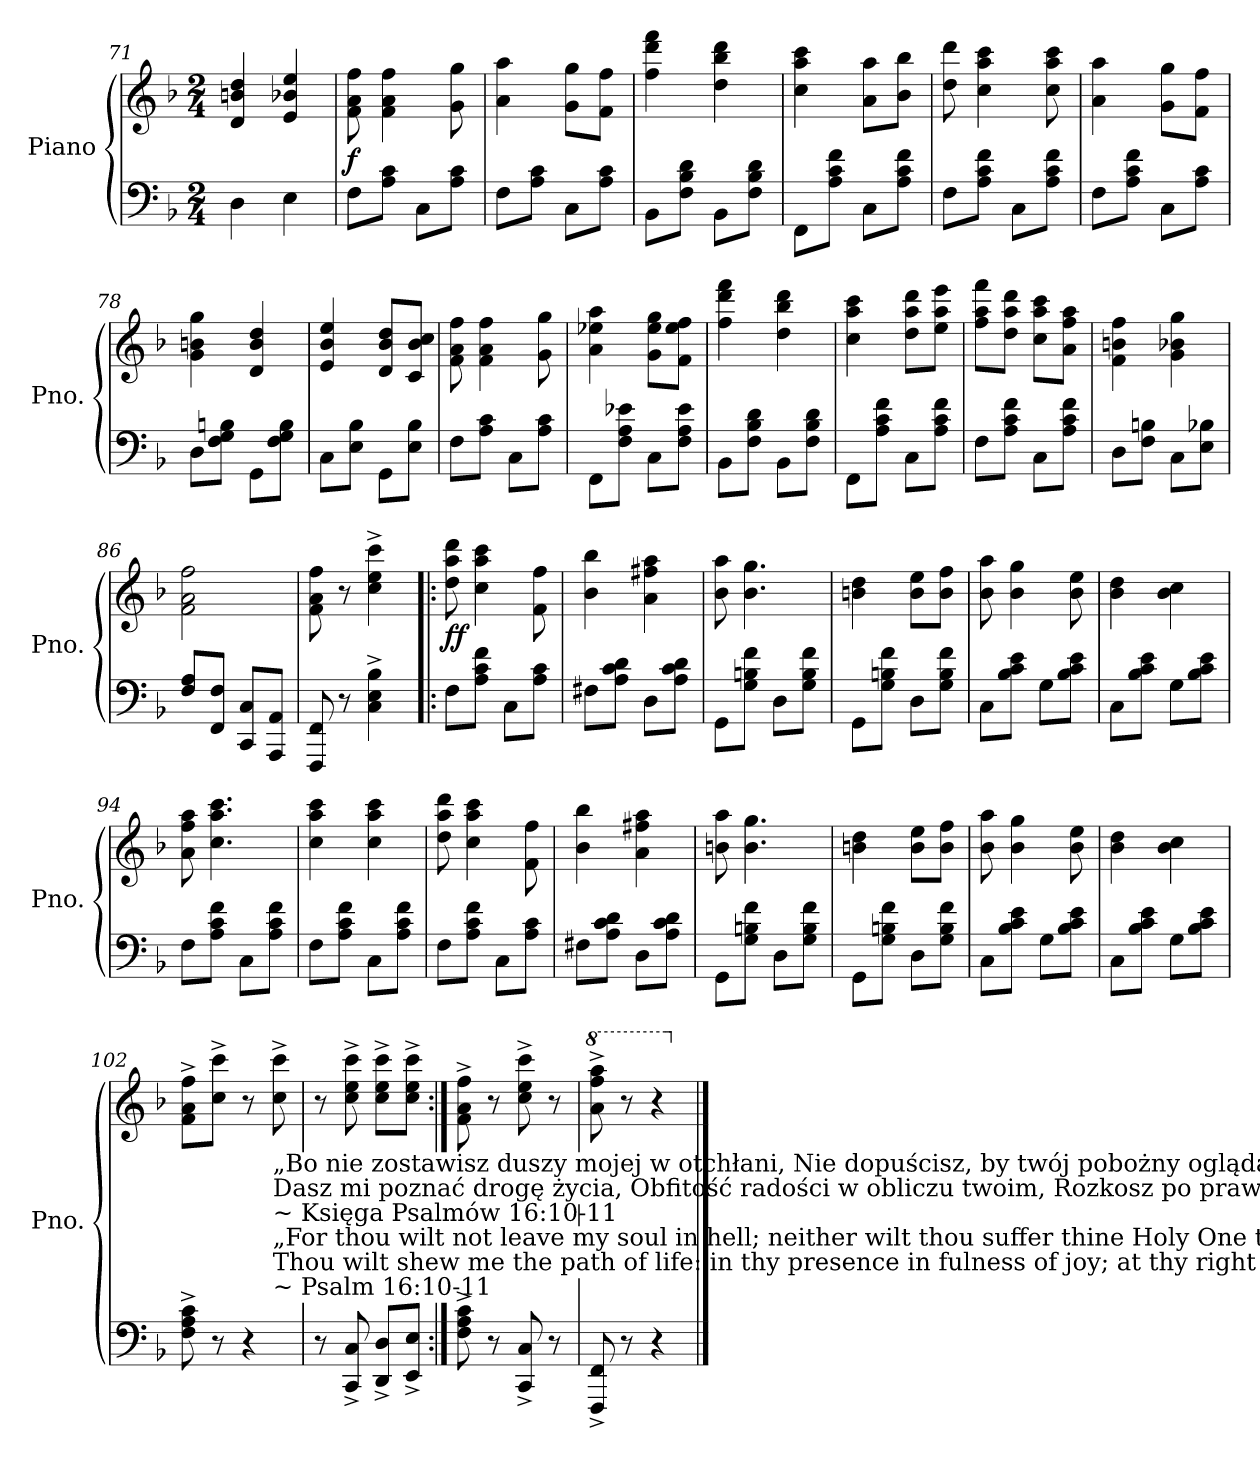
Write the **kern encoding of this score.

**kern	**kern	**dynam
*part1	*part1	*part1
*staff2	*staff1	*staff1/2
*I"Piano	*	*
*I'Pno.	*	*
*clefF4	*clefG2	*
*k[b-]	*k[b-]	*
*M2/4	*M2/4	*
=71	=71	=71
4D\	4d/ 4bn/ 4dd/	.
4E\	4e/ 4b-X/ 4ee/	.
=72	=72	=72
!	!	!LO:DY:b
8F\L	8f\ 8a\ 8ff\	f
8A\ 8c\J	4f\ 4a\ 4ff\	.
8C\L	.	.
8A\ 8c\J	8g\ 8gg\	.
=73	=73	=73
8F\L	4a\ 4aa\	.
8A\ 8c\J	.	.
8C\L	8g\ 8gg\L	.
8A\ 8c\J	8f\ 8ff\J	.
=74	=74	=74
8BB-\L	4ff\ 4ddd\ 4fff\	.
8F\ 8B-\ 8d\J	.	.
8BB-\L	4dd\ 4bb-\ 4ddd\	.
8F\ 8B-\ 8d\J	.	.
=75	=75	=75
8FF\L	4cc\ 4aa\ 4ccc\	.
8A\ 8c\ 8f\J	.	.
8C\L	8a\ 8aa\L	.
8A\ 8c\ 8f\J	8b-\ 8bb-\J	.
=76	=76	=76
8F\L	8dd\ 8ddd\	.
8A\ 8c\ 8f\J	4cc\ 4aa\ 4ccc\	.
8C\L	.	.
8A\ 8c\ 8f\J	8cc\ 8aa\ 8ccc\	.
=77	=77	=77
8F\L	4a\ 4aa\	.
8A\ 8c\ 8f\J	.	.
8C\L	8g\ 8gg\L	.
8A\ 8c\J	8f\ 8ff\J	.
=78	=78	=78
8D\L	4g\ 4bn\ 4gg\	.
8F\ 8G\ 8Bn\J	.	.
8GG\L	4d/ 4b/ 4dd/	.
8F\ 8G\ 8B\J	.	.
!!LO:LB:g=z
=79	=79	=79
8C\L	4e/ 4b-/ 4ee/	.
8E\ 8B-\J	.	.
8GG\L	8d/ 8b-/ 8dd/L	.
8E\ 8B-\J	8c/ 8b-/ 8cc/J	.
=80	=80	=80
8F\L	8f\ 8a\ 8ff\	.
8A\ 8c\J	4f\ 4a\ 4ff\	.
8C\L	.	.
8A\ 8c\J	8g\ 8gg\	.
=81	=81	=81
8FF\L	4a\ 4ee-X\ 4aa\	.
8F\ 8A\ 8e-X\J	.	.
8C\L	8g\ 8ee-\ 8gg\L	.
8F\ 8A\ 8e-\J	8f\ 8ee-\ 8ff\J	.
=82	=82	=82
8BB-\L	4ff\ 4ddd\ 4fff\	.
8F\ 8B-\ 8d\J	.	.
8BB-\L	4dd\ 4bb-\ 4ddd\	.
8F\ 8B-\ 8d\J	.	.
=83	=83	=83
8FF\L	4cc\ 4aa\ 4ccc\	.
8A\ 8c\ 8f\J	.	.
8C\L	8dd\ 8aa\ 8ddd\L	.
8A\ 8c\ 8f\J	8ee\ 8aa\ 8eee\J	.
=84	=84	=84
8F\L	8ff\ 8aa\ 8fff\L	.
8A\ 8c\ 8f\J	8dd\ 8aa\ 8ddd\J	.
8C\L	8cc\ 8aa\ 8ccc\L	.
8A\ 8c\ 8f\J	8a\ 8ff\ 8aa\J	.
=85	=85	=85
8D\L	4f\ 4bn\ 4ff\	.
8F\ 8Bn\J	.	.
8C\L	4g\ 4b-X\ 4gg\	.
8E\ 8B-X\J	.	.
=86	=86	=86
8F/ 8A/L	2f\ 2a\ 2ff\	.
8FF/ 8F/J	.	.
8CC/ 8C/L	.	.
8AAA/ 8AA/J	.	.
=87	=87	=87
8FFF/ 8FF/	8f\ 8a\ 8ff\	.
8r	8r	.
4C\^ 4E\^ 4B-\^	4cc\^ 4ee\^ 4ccc\^	.
!!LO:LB:g=z
=88!|:	=88!|:	=88!|:
!	!	!LO:DY:b
8F\L	8dd\ 8aa\ 8ddd\	ff
8A\ 8c\ 8f\J	4cc\ 4aa\ 4ccc\	.
8C\L	.	.
8A\ 8c\J	8f\ 8ff\	.
=89	=89	=89
8F#X\L	4b-\ 4bb-\	.
8A\ 8c\ 8d\J	.	.
8D\L	4a\ 4ff#X\ 4aa\	.
8A\ 8c\ 8d\J	.	.
=90	=90	=90
8GG\L	8b-\ 8aa\	.
8G\ 8Bn\ 8f\J	4.b-\ 4.gg\	.
8D\L	.	.
8G\ 8B\ 8f\J	.	.
=91	=91	=91
8GG\L	4bn\ 4dd\	.
8G\ 8Bn\ 8f\J	.	.
8D\L	8b\ 8ee\L	.
8G\ 8B\ 8f\J	8b\ 8ff\J	.
=92	=92	=92
8C\L	8b-\ 8aa\	.
8B-\ 8c\ 8e\J	4b-\ 4gg\	.
8G\L	.	.
8B-\ 8c\ 8e\J	8b-\ 8ee\	.
=93	=93	=93
8C\L	4b-\ 4dd\	.
8B-\ 8c\ 8e\J	.	.
8G\L	4b-\ 4cc\	.
8B-\ 8c\ 8e\J	.	.
=94	=94	=94
8F\L	8a\ 8ff\ 8aa\	.
8A\ 8c\ 8f\J	4.cc\ 4.aa\ 4.ccc\	.
8C\L	.	.
8A\ 8c\ 8f\J	.	.
=95	=95	=95
8F\L	4cc\ 4aa\ 4ccc\	.
8A\ 8c\ 8f\J	.	.
8C\L	4cc\ 4aa\ 4ccc\	.
8A\ 8c\ 8f\J	.	.
!!LO:PB:g=z
=96	=96	=96
8F\L	8dd\ 8aa\ 8ddd\	.
8A\ 8c\ 8f\J	4cc\ 4aa\ 4ccc\	.
8C\L	.	.
8A\ 8c\J	8f\ 8ff\	.
=97	=97	=97
8F#X\L	4b-\ 4bb-\	.
8A\ 8c\ 8d\J	.	.
8D\L	4a\ 4ff#X\ 4aa\	.
8A\ 8c\ 8d\J	.	.
=98	=98	=98
8GG\L	8bn\ 8aa\	.
8G\ 8Bn\ 8f\J	4.b\ 4.gg\	.
8D\L	.	.
8G\ 8B\ 8f\J	.	.
=99	=99	=99
8GG\L	4bn\ 4dd\	.
8G\ 8Bn\ 8f\J	.	.
8D\L	8b\ 8ee\L	.
8G\ 8B\ 8f\J	8b\ 8ff\J	.
=100	=100	=100
8C\L	8b-\ 8aa\	.
8B-\ 8c\ 8e\J	4b-\ 4gg\	.
8G\L	.	.
8B-\ 8c\ 8e\J	8b-\ 8ee\	.
=101	=101	=101
8C\L	4b-\ 4dd\	.
8B-\ 8c\ 8e\J	.	.
8G\L	4b-\ 4cc\	.
8B-\ 8c\ 8e\J	.	.
=102	=102	=102
8F\^ 8A\^ 8c\^	8f\^ 8a\^ 8ff\^L	.
8r	8cc\^ 8ccc\^J	.
4r	8r	.
!	!LO:TX:b:t=„Bo nie zostawisz duszy mojej w otchłani, Nie dopuścisz, by twój pobożny oglądał grób.	!
!	!LO:TX:b:t=Dasz mi poznać drogę życia, Obfitość radości w obliczu twoim, Rozkosz po prawicy twojej na wieki.”	!
!	!LO:TX:b:t=~ Księga Psalmów 16&colon;10-11	!
!	!LO:TX:b:t=„For thou wilt not leave my soul in hell; neither wilt thou suffer thine Holy One to see corruption.	!
!	!LO:TX:b:t=Thou wilt shew me the path of life&colon; in thy presence in fulness of joy; at thy right hand there are pleasures for evermore.”	!
!	!LO:TX:b:t=~ Psalm 16&colon;10-11	!
.	8cc\^ 8ccc\^	.
=103	=103	=103
8r	8r	.
8CC/^ 8C/^	8cc\^ 8ee\^ 8ccc\^	.
8DD/^ 8D/^L	8cc\^ 8ee\^ 8ccc\^L	.
8EE/^ 8E/^J	8cc\^ 8ee\^ 8ccc\^J	.
!!LO:LB:g=z
=104:|!	=104:|!	=104:|!
8F\^ 8A\^ 8c\^	8f\^ 8a\^ 8ff\^	.
8r	8r	.
8CC/^ 8C/^	8cc\^ 8ee\^ 8ccc\^	.
8r	8r	.
=105	=105	=105
*	*8va	*
8FFF/^ 8FF/^	8aa\^ 8fff\^ 8aaa\^	.
8r	8r	.
4r	4r	.
*	*X8va	*
==	==	==
*-	*-	*-
